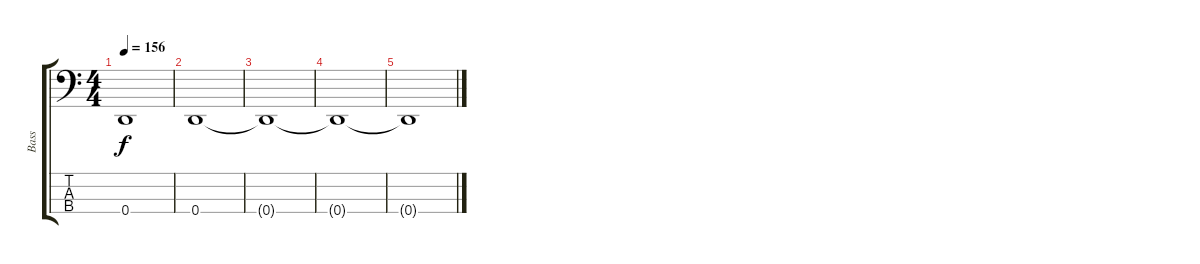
\track ("Bass" "Bass") {instrument electricbasspick}
\staff {score tabs}
\tuning (G2 D2 A1 D1) {hide}
\ts (4 4)
\tempo 156
\clef f4
\ks c
0.4{t}.1{dy f} |
0.4.1 |
0.4{t}.1 |
0.4{t}.1 |
0.4{t}.1
